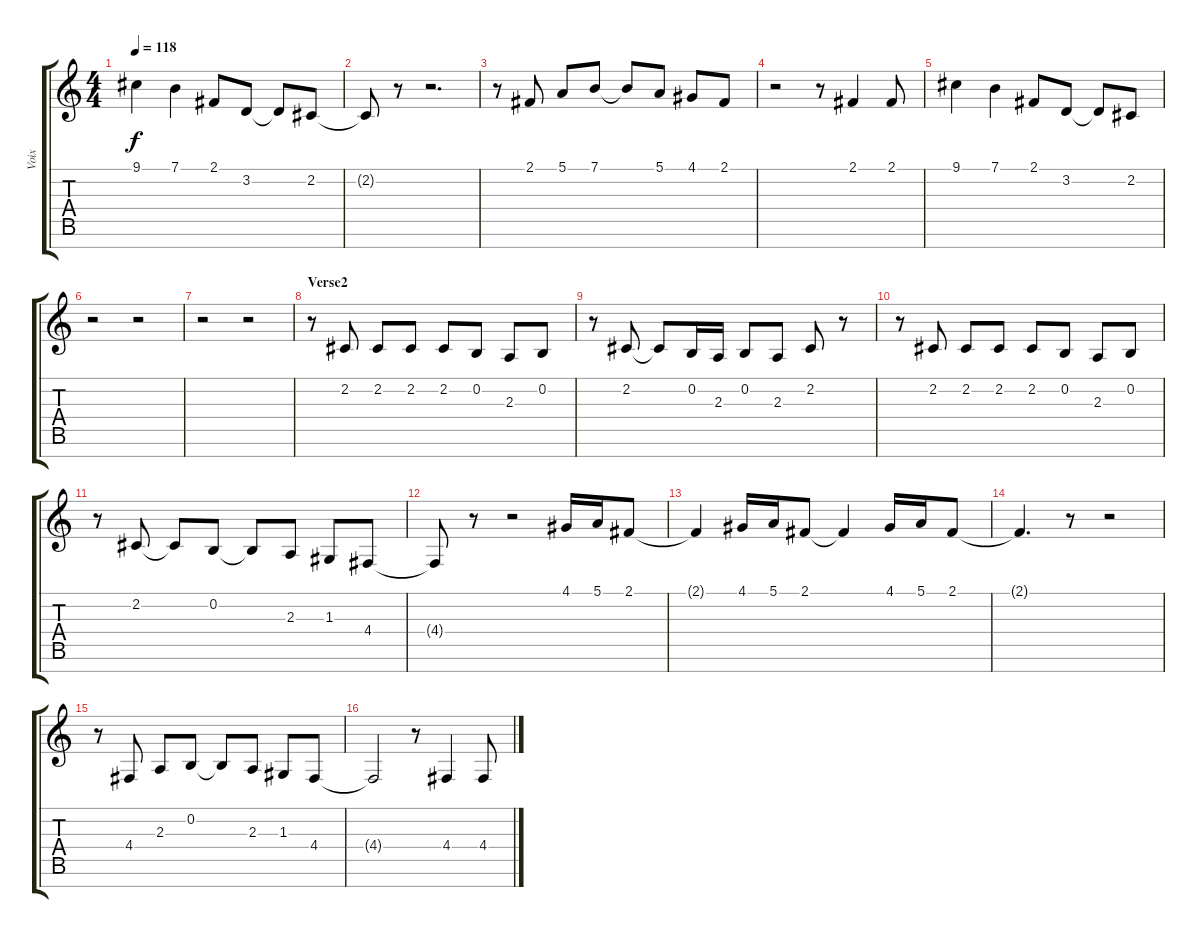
\track ("Voix " "Voix ") {instrument acousticgrandpiano}
\staff {score tabs}
\tuning (E4 B3 G3 D3 A2 E2 B1) {hide}
\ts (4 4)
\tempo 118
\clef g2
\ks c
9.1.4{dy f} 7.1.4 2.1.8 3.2.8 3.2{t}.8 2.2.8 |
2.2{t}.8 r.8 r.2{d} |
r.8 2.1.8 5.1.8 7.1.8 7.1{t}.8 5.1.8 4.1.8 2.1.8 |
r.2 r.8 2.1.4 2.1.8 |
9.1.4 7.1.4 2.1.8 3.2.8 3.2{t}.8 2.2.8 |
r.2 r.2 |
r.2 r.2 |
\section ("" "Verse2")
r.8 2.2.8 2.2.8 2.2.8 2.2.8 0.2.8 2.3.8 0.2.8 |
r.8 2.2.8 2.2{t}.8 0.2.16 2.3.16 0.2.8 2.3.8 2.2.8 r.8 |
r.8 2.2.8 2.2.8 2.2.8 2.2.8 0.2.8 2.3.8 0.2.8 |
r.8 2.2.8 2.2{t}.8 0.2.8 0.2{t}.8 2.3.8 1.3.8 4.4.8 |
4.4{t}.8 r.8 r.2 4.1.16 5.1.16 2.1.8 |
2.1{t}.4 4.1.16 5.1.16 2.1.8 2.1{t}.4 4.1.16 5.1.16 2.1.8 |
2.1{t}.4{d} r.8 r.2 |
r.8 4.4.8 2.3.8 0.2.8 0.2{t}.8 2.3.8 1.3.8 4.4.8 |
4.4{t}.2 r.8 4.4.4 4.4.8
